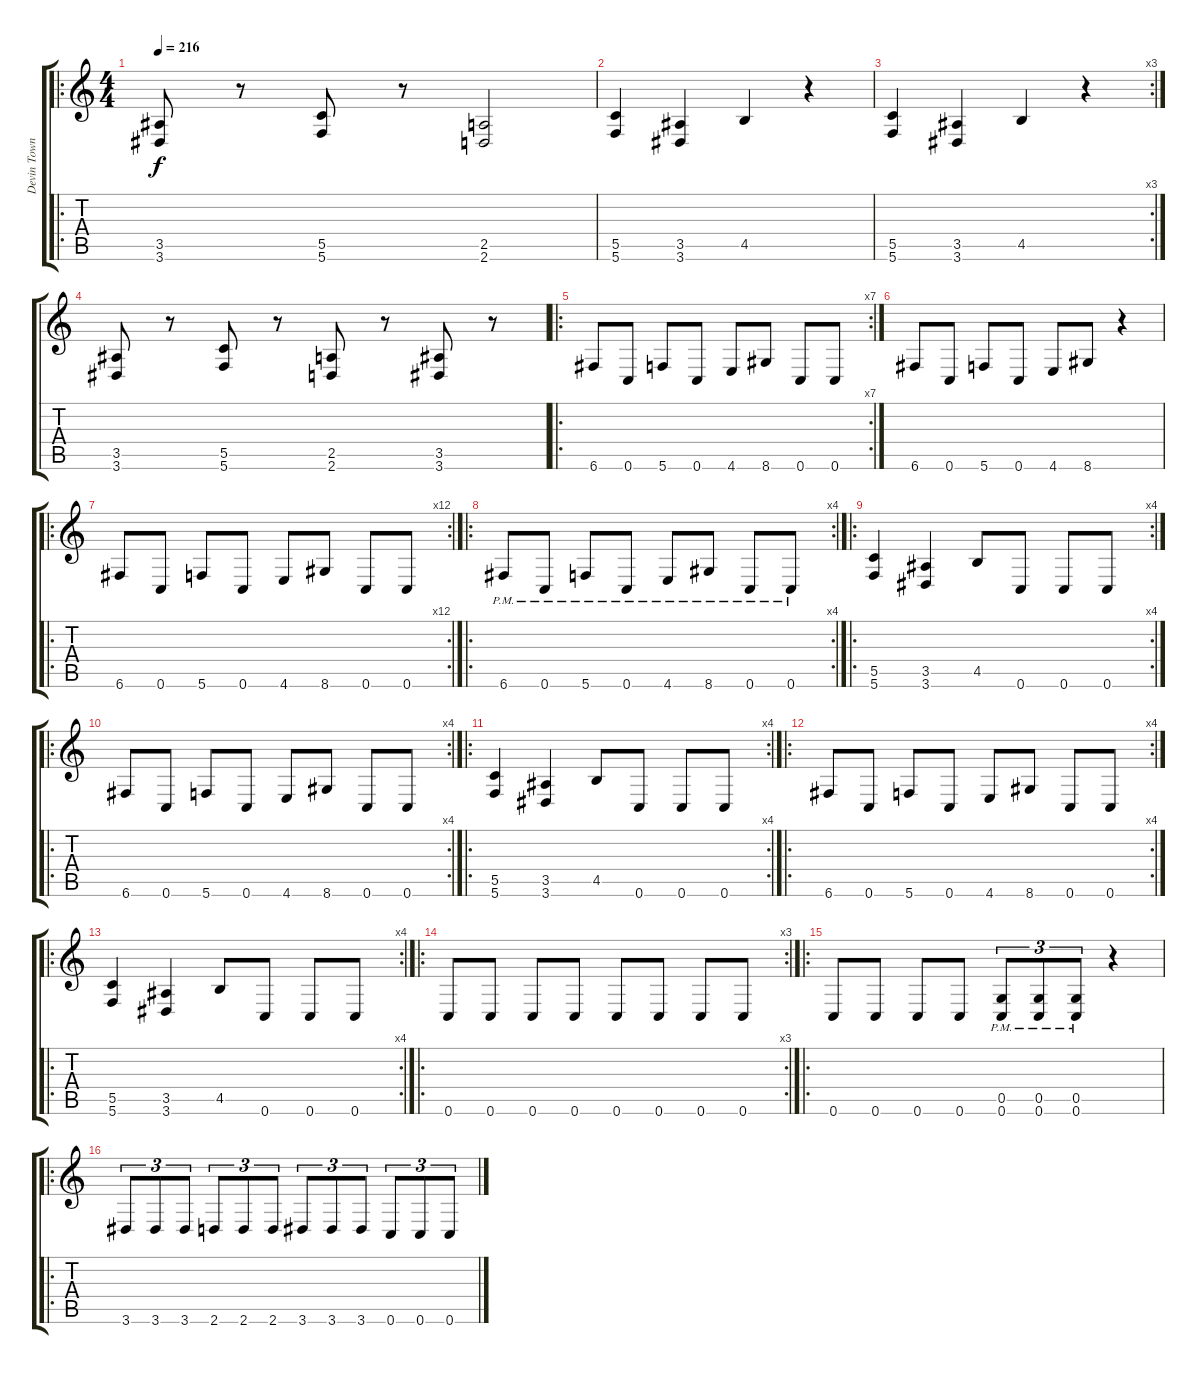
\track ("Devin Townsend" "Devin Town") {instrument distortionguitar}
\staff {score tabs}
\tuning (E4 C4 G3 C3 G2 C2) {hide}
\ro
\ts (4 4)
\tempo 216
\clef g2
\ks c
(3.5 3.6).8{dy f} r.8 (5.5 5.6).8 r.8 (2.5 2.6).2 |
(5.5 5.6).4 (3.5 3.6).4 4.5.4 r.4 |
\rc 3
(5.5 5.6).4 (3.5 3.6).4 4.5.4 r.4 |
(3.5 3.6).8 r.8 (5.5 5.6).8 r.8 (2.5 2.6).8 r.8 (3.5 3.6).8 r.8 |
\ro
\rc 7
6.6.8 0.6.8 5.6.8 0.6.8 4.6.8 8.6.8 0.6.8 0.6.8 |
6.6.8 0.6.8 5.6.8 0.6.8 4.6.8 8.6.8 r.4 |
\ro
\rc 12
6.6.8 0.6.8 5.6.8 0.6.8 4.6.8 8.6.8 0.6.8 0.6.8 |
\ro
\rc 4
6.6{pm}.8 0.6{pm}.8 5.6{pm}.8 0.6{pm}.8 4.6{pm}.8 8.6{pm}.8 0.6{pm}.8 0.6{pm}.8 |
\ro
\rc 4
(5.5 5.6).4 (3.5 3.6).4 4.5.8 0.6.8 0.6.8 0.6.8 |
\ro
\rc 4
6.6.8 0.6.8 5.6.8 0.6.8 4.6.8 8.6.8 0.6.8 0.6.8 |
\ro
\rc 4
(5.5 5.6).4 (3.5 3.6).4 4.5.8 0.6.8 0.6.8 0.6.8 |
\ro
\rc 4
6.6.8 0.6.8 5.6.8 0.6.8 4.6.8 8.6.8 0.6.8 0.6.8 |
\ro
\rc 4
(5.5 5.6).4 (3.5 3.6).4 4.5.8 0.6.8 0.6.8 0.6.8 |
\ro
\rc 3
0.6.8 0.6.8 0.6.8 0.6.8 0.6.8 0.6.8 0.6.8 0.6.8 |
\ro
0.6.8 0.6.8 0.6.8 0.6.8 (0.5{pm} 0.6{pm}).8{tu (3 2)} (0.5{pm} 0.6{pm}).8{tu (3 2)} (0.5{pm} 0.6{pm}).8{tu (3 2)} r.4 |
\ro
3.6.8{tu (3 2)} 3.6.8{tu (3 2)} 3.6.8{tu (3 2)} 2.6.8{tu (3 2)} 2.6.8{tu (3 2)} 2.6.8{tu (3 2)} 3.6.8{tu (3 2)} 3.6.8{tu (3 2)} 3.6.8{tu (3 2)} 0.6.8{tu (3 2)} 0.6.8{tu (3 2)} 0.6.8{tu (3 2)}
